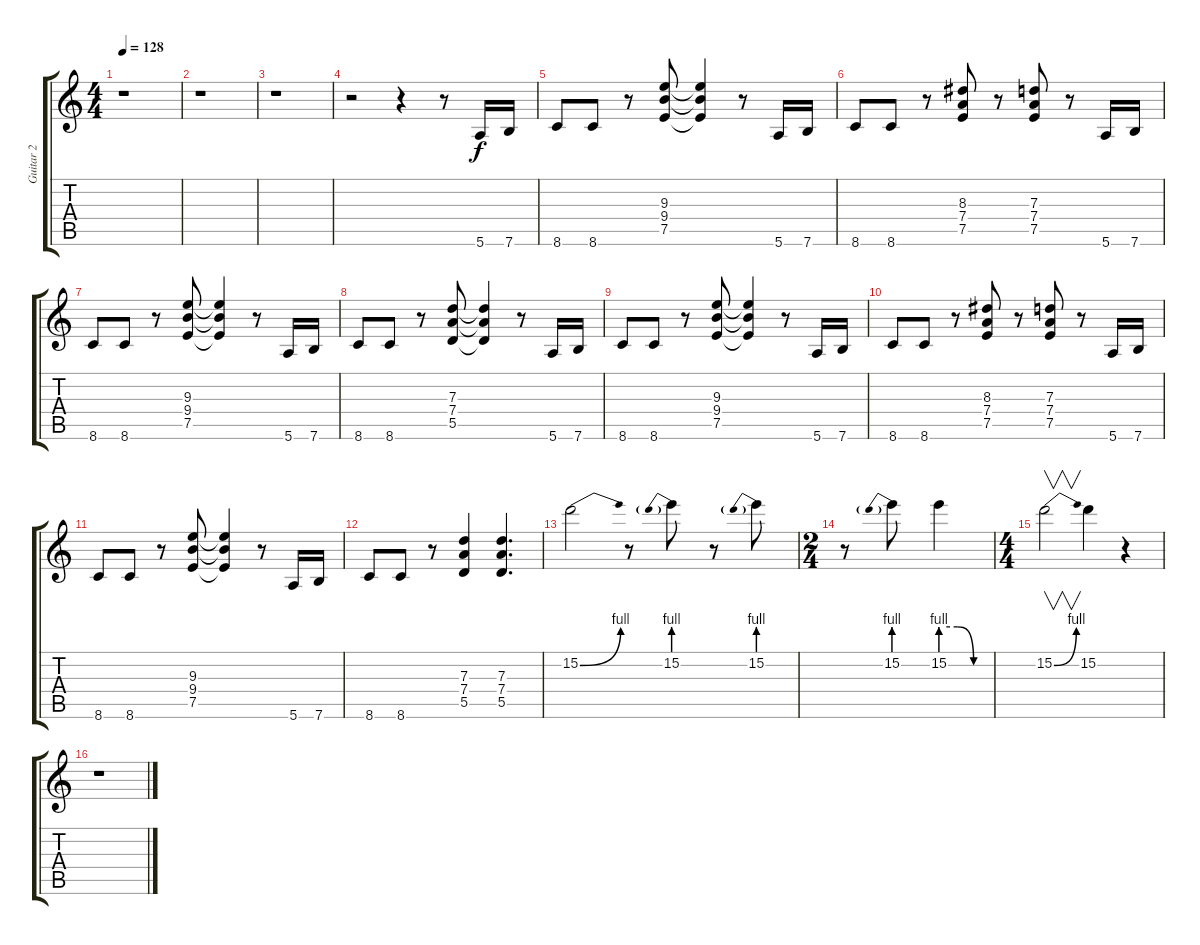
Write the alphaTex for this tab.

\track ("Guitar 2" "Guitar 2") {instrument distortionguitar}
\staff {score tabs}
\tuning (E4 B3 G3 D3 A2 E2) {hide}
\ts (4 4)
\tempo 128
\clef g2
\ks c
r.1{dy f} |
r.1 |
r.1 |
r.2 r.4 r.8 5.6.16 7.6.16 |
8.6.8 8.6.8 r.8 (9.3 9.4 7.5).8 (9.3{t} 9.4{t} 7.5{t}).4 r.8 5.6.16 7.6.16 |
8.6.8 8.6.8 r.8 (8.3 7.4 7.5).8 r.8 (7.3 7.4 7.5).8 r.8 5.6.16 7.6.16 |
8.6.8 8.6.8 r.8 (9.3 9.4 7.5).8 (9.3{t} 9.4{t} 7.5{t}).4 r.8 5.6.16 7.6.16 |
8.6.8 8.6.8 r.8 (7.3 7.4 5.5).8 (7.3{t} 7.4{t} 5.5{t}).4 r.8 5.6.16 7.6.16 |
8.6.8 8.6.8 r.8 (9.3 9.4 7.5).8 (9.3{t} 9.4{t} 7.5{t}).4 r.8 5.6.16 7.6.16 |
8.6.8 8.6.8 r.8 (8.3 7.4 7.5).8 r.8 (7.3 7.4 7.5).8 r.8 5.6.16 7.6.16 |
8.6.8 8.6.8 r.8 (9.3 9.4 7.5).8 (9.3{t} 9.4{t} 7.5{t}).4 r.8 5.6.16 7.6.16 |
8.6.8 8.6.8 r.8 (7.3 7.4 5.5).4 (7.3 7.4 5.5).4{d} |
15.2{be (bend 0 0 60 4)}.2 r.8 15.2{be (prebend 0 4 60 4)}.8 r.8 15.2{be (prebend 0 4 60 4)}.8 |
\ts (2 4)
r.8 15.2{be (prebend 0 4 60 4)}.8 15.2{be (custom 0 4 20 4 40 0 60 0)}.4 |
\ts (4 4)
15.2{be (bend 0 0 60 4)}.2{v} 15.2.4 r.4 |
r.1
